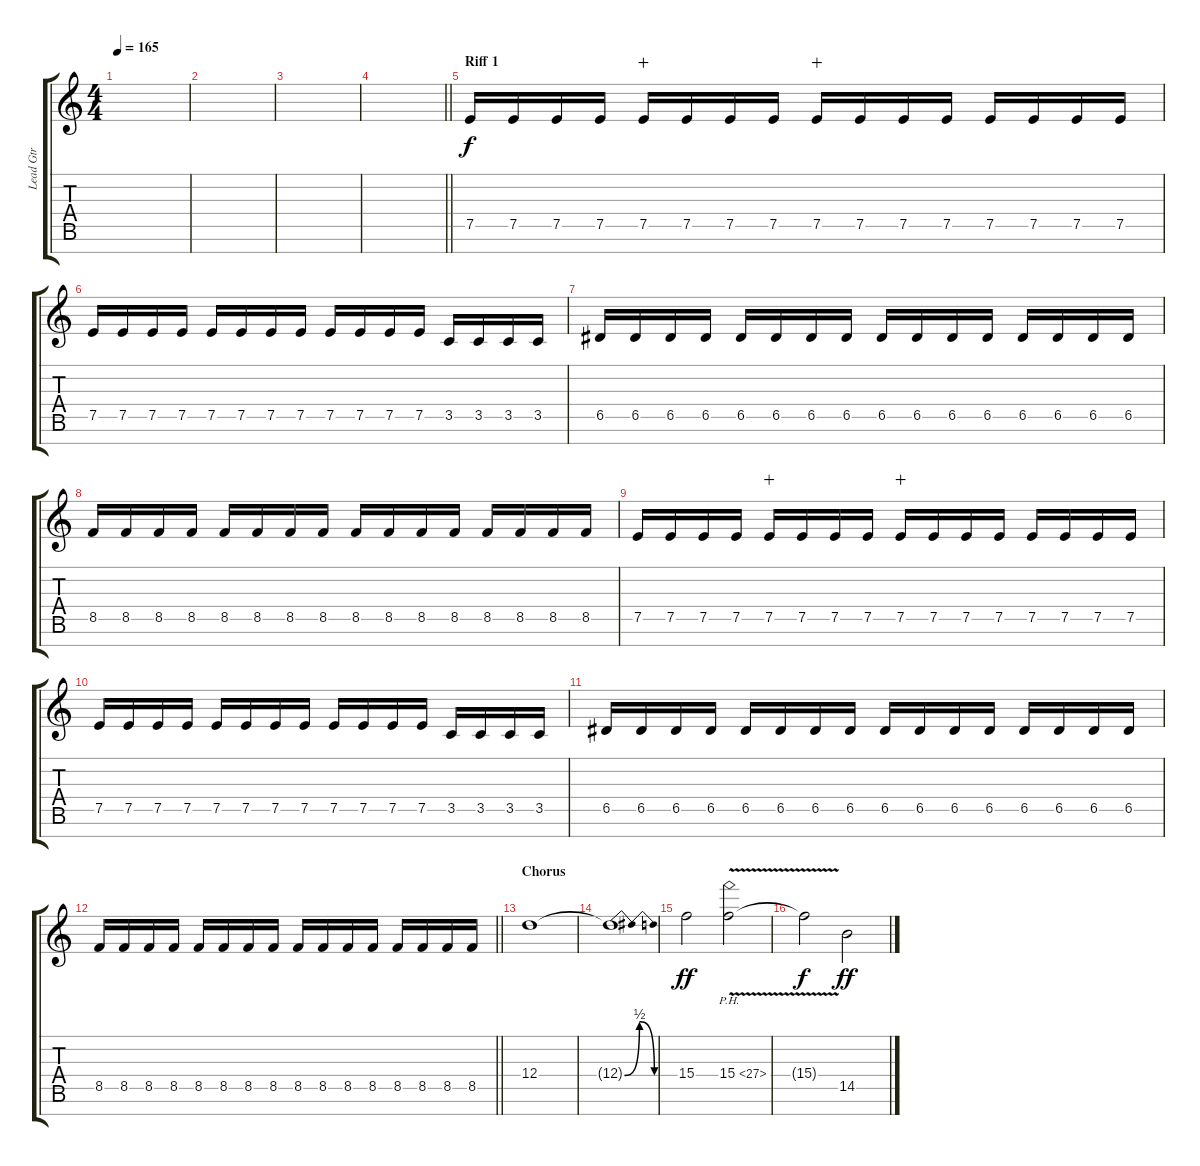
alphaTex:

\track ("Lead Gtr" "Lead Gtr") {instrument distortionguitar}
\staff {score tabs}
\tuning (E4 B3 G3 D3 A2 E2 B1) {hide}
\ts (4 4)
\tempo 165
\clef g2
\ks c
|
|
|
\barLineRight lightlight
|
\section ("" "Riff 1")
7.5.16 7.5.16 7.5.16 7.5.16 7.5.16{wahc} 7.5.16 7.5.16 7.5.16 7.5.16{wahc} 7.5.16 7.5.16 7.5.16 7.5.16 7.5.16 7.5.16 7.5.16 |
7.5.16 7.5.16 7.5.16 7.5.16 7.5.16 7.5.16 7.5.16 7.5.16 7.5.16 7.5.16 7.5.16 7.5.16 3.5.16 3.5.16 3.5.16 3.5.16 |
6.5.16 6.5.16 6.5.16 6.5.16 6.5.16 6.5.16 6.5.16 6.5.16 6.5.16 6.5.16 6.5.16 6.5.16 6.5.16 6.5.16 6.5.16 6.5.16 |
8.5.16 8.5.16 8.5.16 8.5.16 8.5.16 8.5.16 8.5.16 8.5.16 8.5.16 8.5.16 8.5.16 8.5.16 8.5.16 8.5.16 8.5.16 8.5.16 |
7.5.16 7.5.16 7.5.16 7.5.16 7.5.16{wahc} 7.5.16 7.5.16 7.5.16 7.5.16{wahc} 7.5.16 7.5.16 7.5.16 7.5.16 7.5.16 7.5.16 7.5.16 |
7.5.16 7.5.16 7.5.16 7.5.16 7.5.16 7.5.16 7.5.16 7.5.16 7.5.16 7.5.16 7.5.16 7.5.16 3.5.16 3.5.16 3.5.16 3.5.16 |
6.5.16 6.5.16 6.5.16 6.5.16 6.5.16 6.5.16 6.5.16 6.5.16 6.5.16 6.5.16 6.5.16 6.5.16 6.5.16 6.5.16 6.5.16 6.5.16 |
\barLineRight lightlight
8.5.16 8.5.16 8.5.16 8.5.16 8.5.16 8.5.16 8.5.16 8.5.16 8.5.16 8.5.16 8.5.16 8.5.16 8.5.16 8.5.16 8.5.16 8.5.16 |
\section ("" "Chorus")
12.4.1 |
12.4{be (bendrelease 0 0 15 2 45 2 60 0) t}.1{dy f} |
15.4.2{dy ff} 15.4{ph 12 v}.2 |
15.4{t}.2{dy f} 14.5.2{dy ff}
